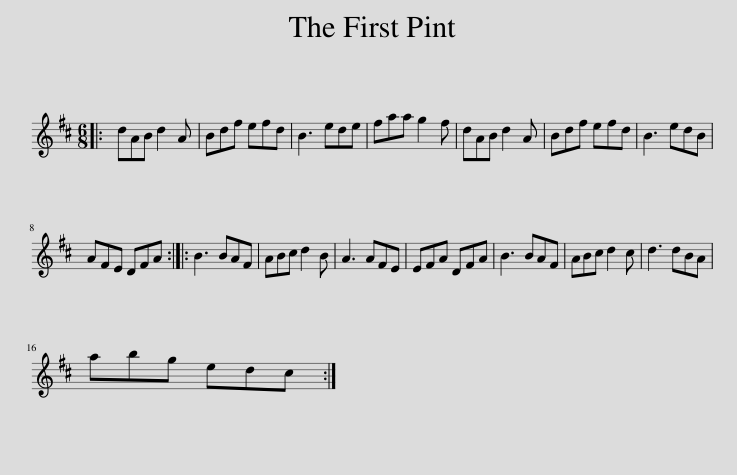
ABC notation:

X:1
L:1/8
M:6/8
I:linebreak $
K:D
V:1 treble
V:1
|: dAB d2 A | Bdf efd | B3 ede | faa g2 f | dAB d2 A | %5
 Bdf efd | B3 edB |$ AFE DFA :: B3 BAF | ABc d2 B | %10
 A3 AFE | EFA DFA | B3 BAF | ABc d2 c | d3 dBA |$ %15
 abg edc :| %16
